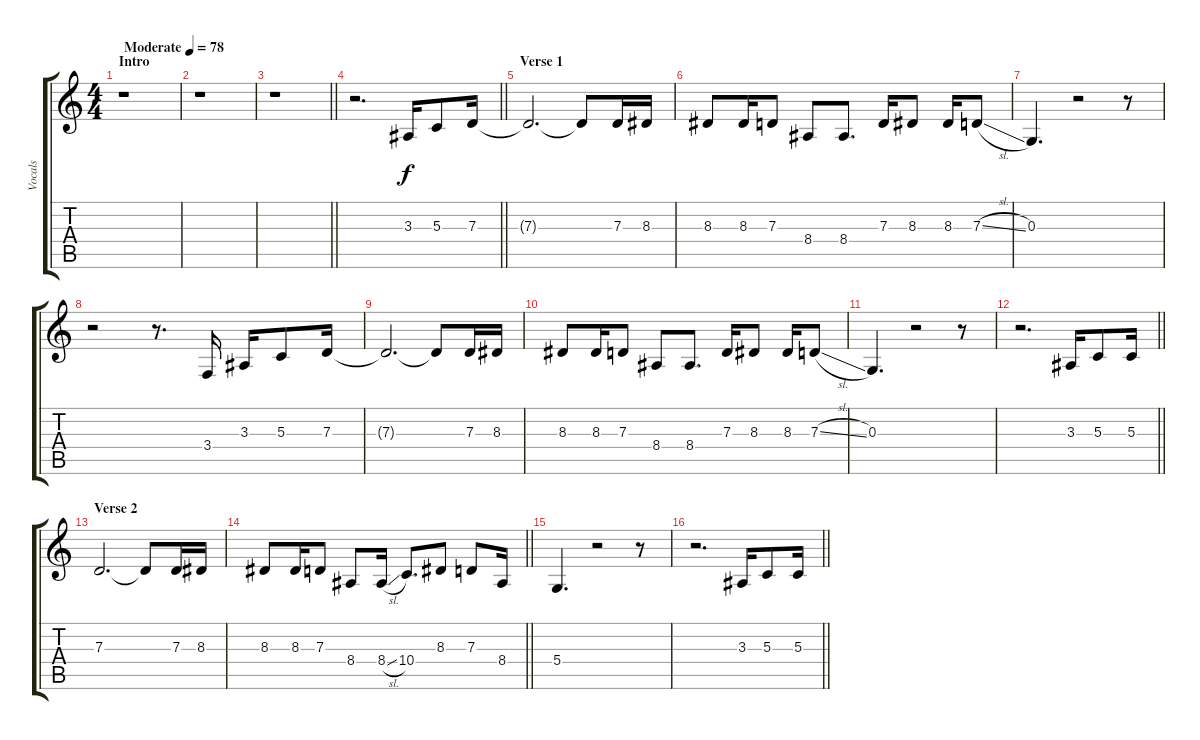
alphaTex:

\track ("Vocals" "Vocals") {instrument lead3calliope}
\staff {score tabs}
\tuning (E4 B3 G3 D3 A2 E2) {hide}
\ts (4 4)
\section ("" "Intro")
\tempo (78 "Moderate")
\clef g2
\ks c
r.1{dy f instrument lead3calliope} |
r.1 |
\barLineRight lightlight
r.1 |
\barLineRight lightlight
r.2{d} 3.3.16 5.3.8 7.3.16 |
\section ("" "Verse 1")
7.3{t}.2{d} 7.3{t}.8 7.3.16 8.3.16 |
8.3.8 8.3.16 7.3.8 8.4.8 8.4.8{d} 7.3.16 8.3.8 8.3.16 7.3{sl}.8 |
0.3.4{d} r.2 r.8 |
r.2 r.8{d} 3.4.16 3.3.16 5.3.8 7.3.16 |
7.3{t}.2{d} 7.3{t}.8 7.3.16 8.3.16 |
8.3.8 8.3.16 7.3.8 8.4.8 8.4.8{d} 7.3.16 8.3.8 8.3.16 7.3{sl}.8 |
0.3.4{d} r.2 r.8 |
\barLineRight lightlight
r.2{d} 3.3.16 5.3.8 5.3.16 |
\section ("" "Verse 2")
7.3.2{d} 7.3{t}.8 7.3.16 8.3.16 |
\barLineRight lightlight
8.3.8 8.3.16 7.3.8 8.4.8 8.4{sl}.16 10.4.8{d} 8.3.8 7.3.8 8.4.16 |
5.4.4{d} r.2 r.8 |
\barLineRight lightlight
r.2{d} 3.3.16 5.3.8 5.3.16
